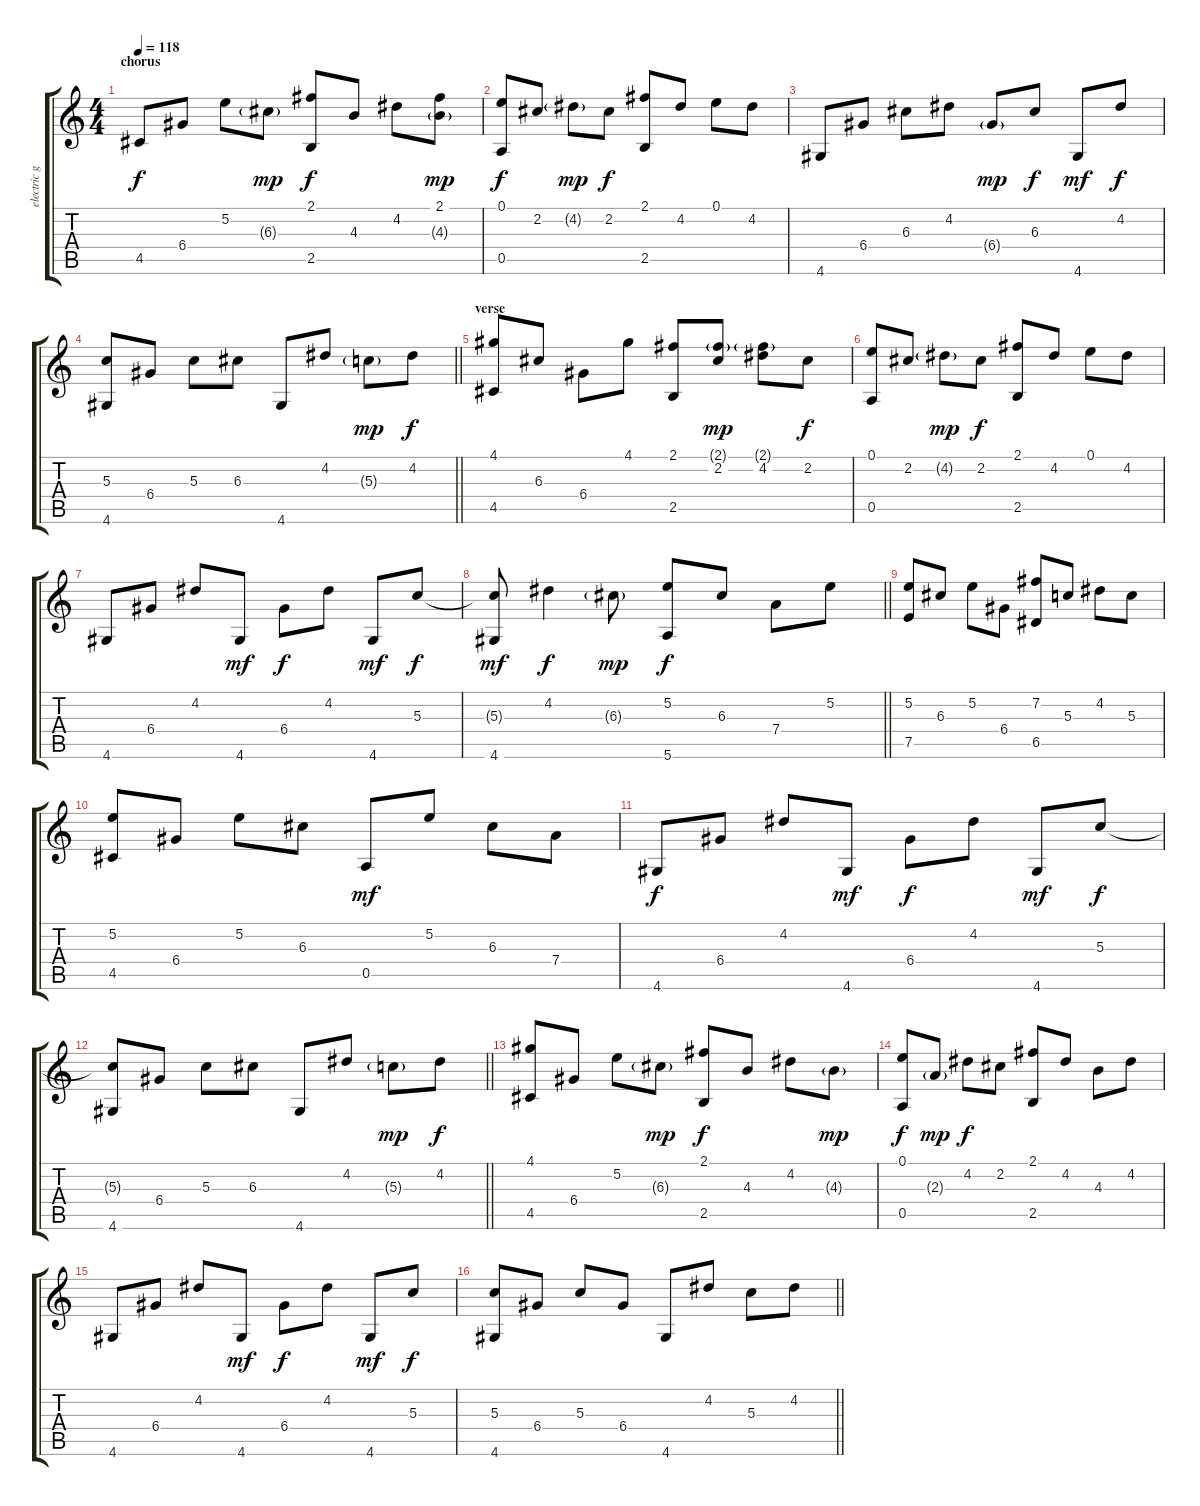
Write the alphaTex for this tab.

\track ("electric guitar" "electric g") {instrument electricguitarclean}
\staff {score tabs}
\tuning (E4 B3 G3 D3 A2 E2) {hide}
\ts (4 4)
\section ("" "chorus")
\tempo 118
\clef g2
\ks c
4.5.8{dy f} 6.4.8 5.2.8 6.3{g}.8{dy mp} (2.1 2.5).8{dy f} 4.3.8 4.2.8 (2.1 4.3{g}).8{dy mp} |
(0.1 0.5).8{dy f} 2.2.8 4.2{g}.8{dy mp} 2.2.8{dy f} (2.1 2.5).8 4.2.8 0.1.8 4.2.8 |
4.6.8 6.4.8 6.3.8 4.2.8 6.4{g}.8{dy mp} 6.3.8{dy f} 4.6.8{dy mf} 4.2.8{dy f} |
\barLineRight lightlight
(5.3 4.6).8 6.4.8 5.3.8 6.3.8 4.6.8 4.2.8 5.3{g}.8{dy mp} 4.2.8{dy f} |
\section ("" "verse ")
(4.1 4.5).8 6.3.8 6.4.8 4.1.8 (2.1 2.5).8 (2.1{g} 2.2).8{dy mp} (2.1{g} 4.2).8 2.2.8{dy f} |
(0.1 0.5).8 2.2.8 4.2{g}.8{dy mp} 2.2.8{dy f} (2.1 2.5).8 4.2.8 0.1.8 4.2.8 |
4.6.8 6.4.8 4.2.8 4.6.8{dy mf} 6.4.8{dy f} 4.2.8 4.6.8{dy mf} 5.3.8{dy f} |
\barLineRight lightlight
(5.3{t} 4.6).8{dy mf} 4.2.4{dy f} 6.3{g}.8{dy mp} (5.2 5.6).8{dy f} 6.3.8 7.4.8 5.2.8 |
(5.2 7.5).8 6.3.8 5.2.8 6.4.8 (7.2 6.5).8 5.3.8 4.2.8 5.3.8 |
(5.2 4.5).8 6.4.8 5.2.8 6.3.8 0.5.8{dy mf} 5.2.8 6.3.8 7.4.8 |
4.6.8{dy f} 6.4.8 4.2.8 4.6.8{dy mf} 6.4.8{dy f} 4.2.8 4.6.8{dy mf} 5.3.8{dy f} |
\barLineRight lightlight
(5.3{t} 4.6).8 6.4.8 5.3.8 6.3.8 4.6.8 4.2.8 5.3{g}.8{dy mp} 4.2.8{dy f} |
(4.1 4.5).8 6.4.8 5.2.8 6.3{g}.8{dy mp} (2.1 2.5).8{dy f} 4.3.8 4.2.8 4.3{g}.8{dy mp} |
(0.1 0.5).8{dy f} 2.3{g}.8{dy mp} 4.2.8{dy f} 2.2.8 (2.1 2.5).8 4.2.8 4.3.8 4.2.8 |
4.6.8 6.4.8 4.2.8 4.6.8{dy mf} 6.4.8{dy f} 4.2.8 4.6.8{dy mf} 5.3.8{dy f} |
\barLineRight lightlight
(5.3 4.6).8 6.4.8 5.3.8 6.4.8 4.6.8 4.2.8 5.3.8 4.2.8
